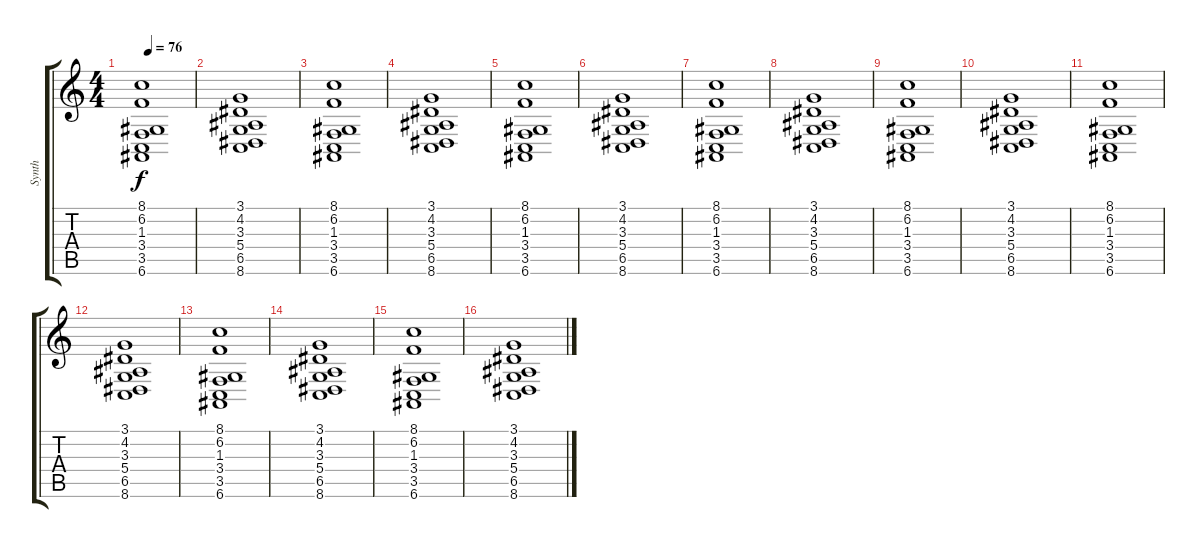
\track ("Synth" "Synth") {instrument stringensemble1}
\staff {score tabs}
\tuning (E4 B3 G3 D3 A2 E2) {hide}
\ts (4 4)
\tempo 76
\clef g2
\ks c
(8.1 6.2 1.3 3.4 3.5 6.6).1{dy f} |
(3.1 4.2 3.3 5.4 6.5 8.6).1 |
(8.1 6.2 1.3 3.4 3.5 6.6).1 |
(3.1 4.2 3.3 5.4 6.5 8.6).1 |
(8.1 6.2 1.3 3.4 3.5 6.6).1 |
(3.1 4.2 3.3 5.4 6.5 8.6).1 |
(8.1 6.2 1.3 3.4 3.5 6.6).1 |
(3.1 4.2 3.3 5.4 6.5 8.6).1 |
(8.1 6.2 1.3 3.4 3.5 6.6).1 |
(3.1 4.2 3.3 5.4 6.5 8.6).1 |
(8.1 6.2 1.3 3.4 3.5 6.6).1 |
(3.1 4.2 3.3 5.4 6.5 8.6).1 |
(8.1 6.2 1.3 3.4 3.5 6.6).1 |
(3.1 4.2 3.3 5.4 6.5 8.6).1 |
(8.1 6.2 1.3 3.4 3.5 6.6).1 |
(3.1 4.2 3.3 5.4 6.5 8.6).1
